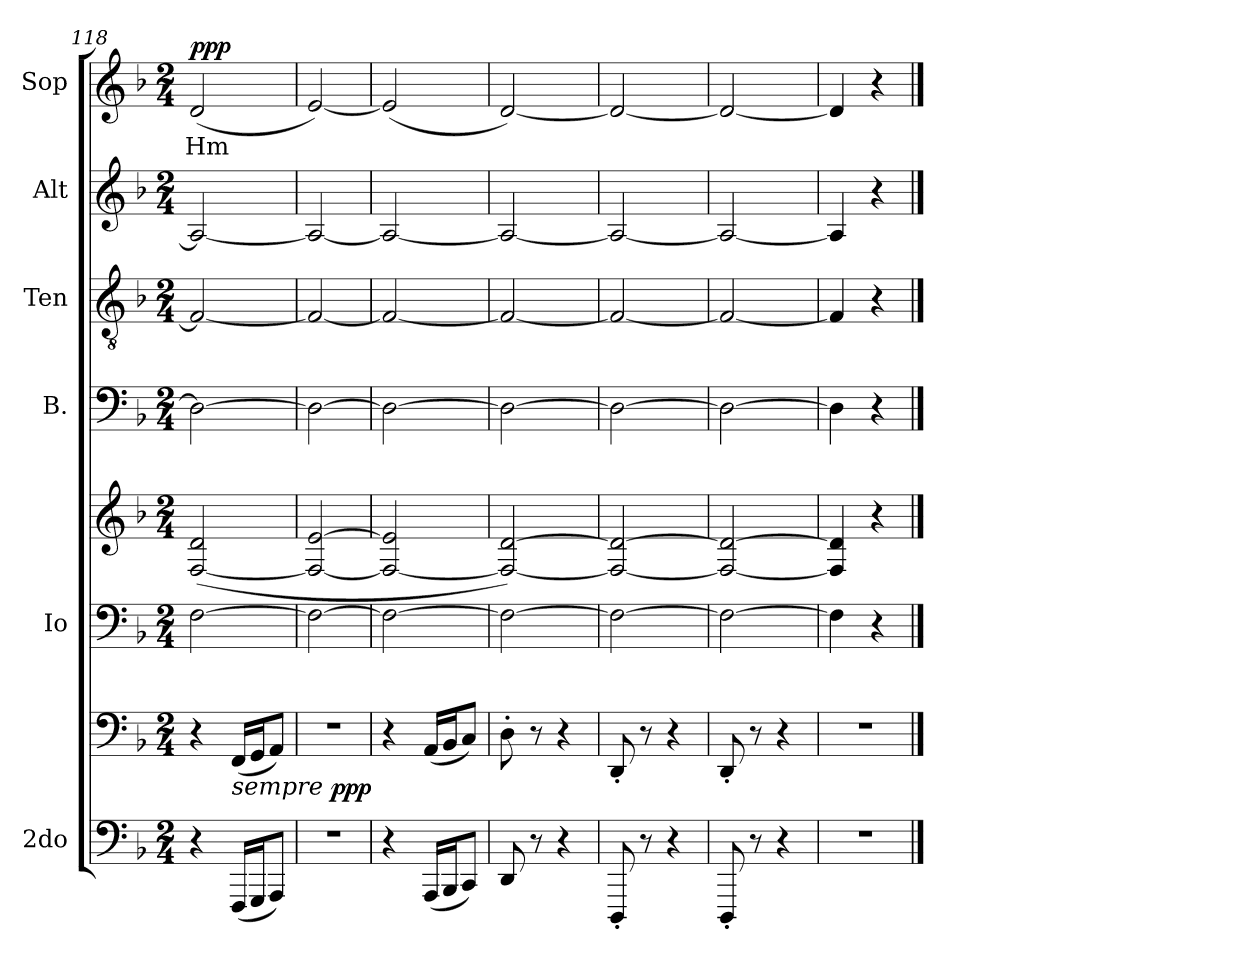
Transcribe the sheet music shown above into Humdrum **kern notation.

**kern	**kern	**dynam	**kern	**kern	**kern	**kern	**kern	**kern	**text	**dynam
*part6	*part6	*part6	*part5	*part5	*part4	*part3	*part2	*part1	*part1	*part1
*staff8	*staff7	*staff7/8	*staff6	*staff5	*staff4	*staff3	*staff2	*staff1	*staff1	*staff1
*I"2do	*	*	*I"Io	*	*I"B.	*I"Ten	*I"Alt	*I"Sop	*	*
*	*	*	*	*	*I'B	*I'T.	*I'A	*I'S.	*	*
*clefF4	*clefF4	*	*clefF4	*clefG2	*clefF4	*clefGv2	*clefG2	*clefG2	*	*
*k[b-]	*k[b-]	*	*k[b-]	*k[b-]	*k[b-]	*k[b-]	*k[b-]	*k[b-]	*	*
*d:	*d:	*	*d:	*d:	*d:	*d:	*d:	*d:	*	*
*M2/4	*M2/4	*	*M2/4	*M2/4	*M2/4	*M2/4	*M2/4	*M2/4	*	*
=118	=118	=118	=118	=118	=118	=118	=118	=118	=118	=118
!	!	!	!	!	!	!	!	!	!	!LO:DY:a
4r	4r	.	[2F\	(>[2F/ 2d/	2D\_	2F/_	2A/_	(2d/	Hm	ppp
!	!	!LO:DY:t=sempre %s	!	!	!	!	!	!	!	!
(16FFF/LL	(16FF/LL	ppp	.	.	.	.	.	.	.	.
16GGG/J	16GG/J	.	.	.	.	.	.	.	.	.
8AAA/J)	8AA/J)	.	.	.	.	.	.	.	.	.
=119	=119	=119	=119	=119	=119	=119	=119	=119	=119	=119
2r	2r	.	2F\_	2F_/ [2e/	2D\_	2F/_	2A/_	[2e/)	.	.
=120	=120	=120	=120	=120	=120	=120	=120	=120	=120	=120
4r	4r	.	2F\_	2F_/ 2e]/	2D\_	2F/_	2A/_	(2e/]	.	.
(16AAA/LL	(16AA/LL	.	.	.	.	.	.	.	.	.
16BBB-/J	16BB-/J	.	.	.	.	.	.	.	.	.
8CC/J)	8C/J)	.	.	.	.	.	.	.	.	.
=121	=121	=121	=121	=121	=121	=121	=121	=121	=121	=121
8DD/	8D'\	.	2F\_	2F_/ [2d/)	2D\_	2F/_	2A/_	[2d/)	.	.
8r	8r	.	.	.	.	.	.	.	.	.
4r	4r	.	.	.	.	.	.	.	.	.
=122	=122	=122	=122	=122	=122	=122	=122	=122	=122	=122
8DDD'/	8DD'/	.	2F\_	2F_/ 2d_/	2D\_	2F/_	2A/_	2d/_	.	.
8r	8r	.	.	.	.	.	.	.	.	.
4r	4r	.	.	.	.	.	.	.	.	.
=123	=123	=123	=123	=123	=123	=123	=123	=123	=123	=123
8DDD'/	8DD'/	.	2F\_	2F_/ 2d_/	2D\_	2F/_	2A/_	2d/_	.	.
8r	8r	.	.	.	.	.	.	.	.	.
4r	4r	.	.	.	.	.	.	.	.	.
=124	=124	=124	=124	=124	=124	=124	=124	=124	=124	=124
2r	2r	.	4F\]	4F]/ 4d]/	4D\]	4F/]	4A/]	4d/]	.	.
.	.	.	4r	4r	4r	4r	4r	4r	.	.
==	==	==	==	==	==	==	==	==	==	==
*-	*-	*-	*-	*-	*-	*-	*-	*-	*-	*-
